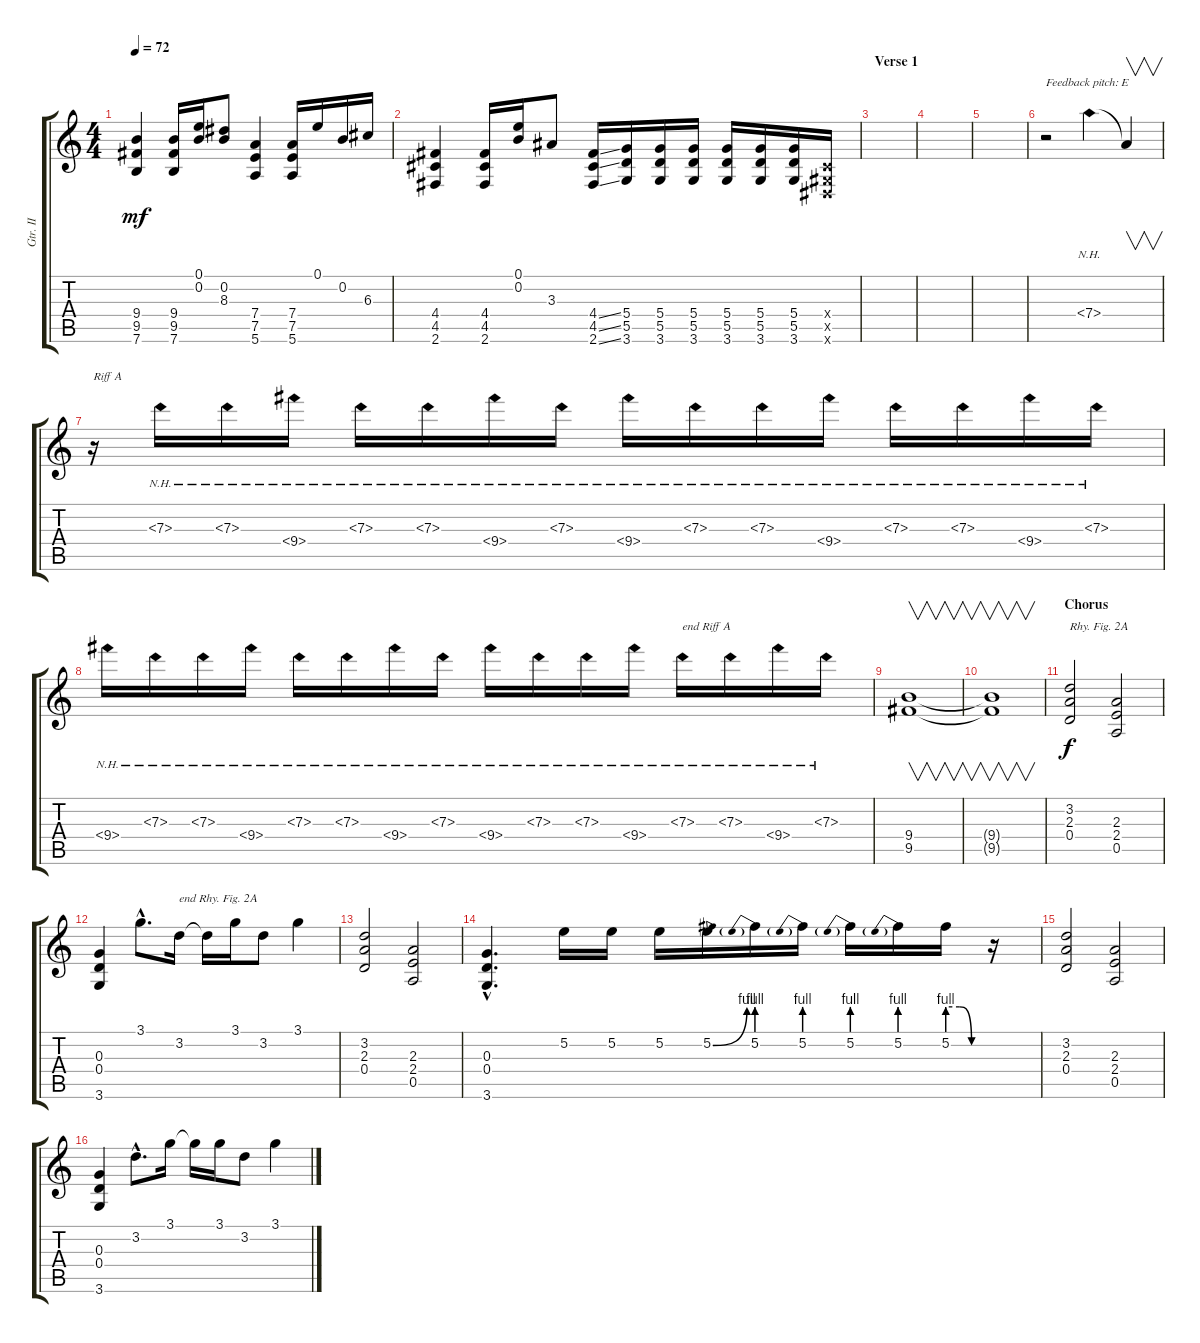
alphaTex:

\track ("Gtr. II" "Gtr. II") {instrument distortionguitar}
\staff {score tabs}
\tuning (E4 B3 G3 D3 A2 E2) {hide}
\ts (4 4)
\tempo 72
\clef g2
\ks c
(9.4 9.5 7.6).4{dy mf} (9.4 9.5 7.6).16 (0.1 0.2).16 (0.2 8.3).8 (7.4 7.5 5.6).4 (7.4 7.5 5.6).16 0.1.16 0.2.16 6.3.16 |
(4.4 4.5 2.6).4 (4.4 4.5 2.6).16 (0.1 0.2).16 3.3.8 (4.4{ss} 4.5{ss} 2.6{ss}).16 (5.4 5.5 3.6).16 (5.4 5.5 3.6).16 (5.4 5.5 3.6).16 (5.4 5.5 3.6).16 (5.4 5.5 3.6).16 (5.4 5.5 3.6).16 (-1.4{x} -1.5{x} -1.6{x}).16 |
\section ("" "Verse 1")
|
|
|
r.2{txt "Feedback pitch: E"} 7.4{nh}.4 7.4{t}.4{v} |
r.16{txt "Riff A"} 7.3{nh}.16 7.3{nh}.16 9.4{nh}.16 7.3{nh}.16 7.3{nh}.16 9.4{nh}.16 7.3{nh}.16 9.4{nh}.16 7.3{nh}.16 7.3{nh}.16 9.4{nh}.16 7.3{nh}.16 7.3{nh}.16 9.4{nh}.16 7.3{nh}.16 |
9.4{nh}.16 7.3{nh}.16 7.3{nh}.16 9.4{nh}.16 7.3{nh}.16 7.3{nh}.16 9.4{nh}.16 7.3{nh}.16 9.4{nh}.16 7.3{nh}.16 7.3{nh}.16 9.4{nh}.16 7.3{nh}.16{txt "end Riff A"} 7.3{nh}.16 9.4{nh}.16 7.3{nh}.16 |
(9.4 9.5).1{v} |
(9.4{t} 9.5{t}).1{v} |
\section ("" "Chorus")
(3.2 2.3 0.4).2{txt "Rhy. Fig. 2A" dy f} (2.3 2.4 0.5).2 |
(0.3 0.4 3.6).4 3.1{hac}.8{d} 3.2.16{txt "end Rhy. Fig. 2A"} 3.2{t}.16 3.1.16 3.2.8 3.1.4 |
(3.2 2.3 0.4).2 (2.3 2.4 0.5).2 |
(0.3{hac} 0.4{hac} 3.6{hac}).4{d} 5.2.16 5.2.16 5.2.16 5.2{be (bend 0 0 60 4)}.16 5.2{be (prebend 0 4 60 4)}.16 5.2{be (prebend 0 4 60 4)}.16 5.2{be (prebend 0 4 60 4)}.16 5.2{be (prebend 0 4 60 4)}.16 5.2{be (custom 0 4 20 4 40 0 60 0)}.16 r.16 |
(3.2 2.3 0.4).2 (2.3 2.4 0.5).2 |
(0.3 0.4 3.6).4 3.2{hac}.8{d} 3.1.16 3.1{t}.16 3.1.16 3.2.8 3.1.4
